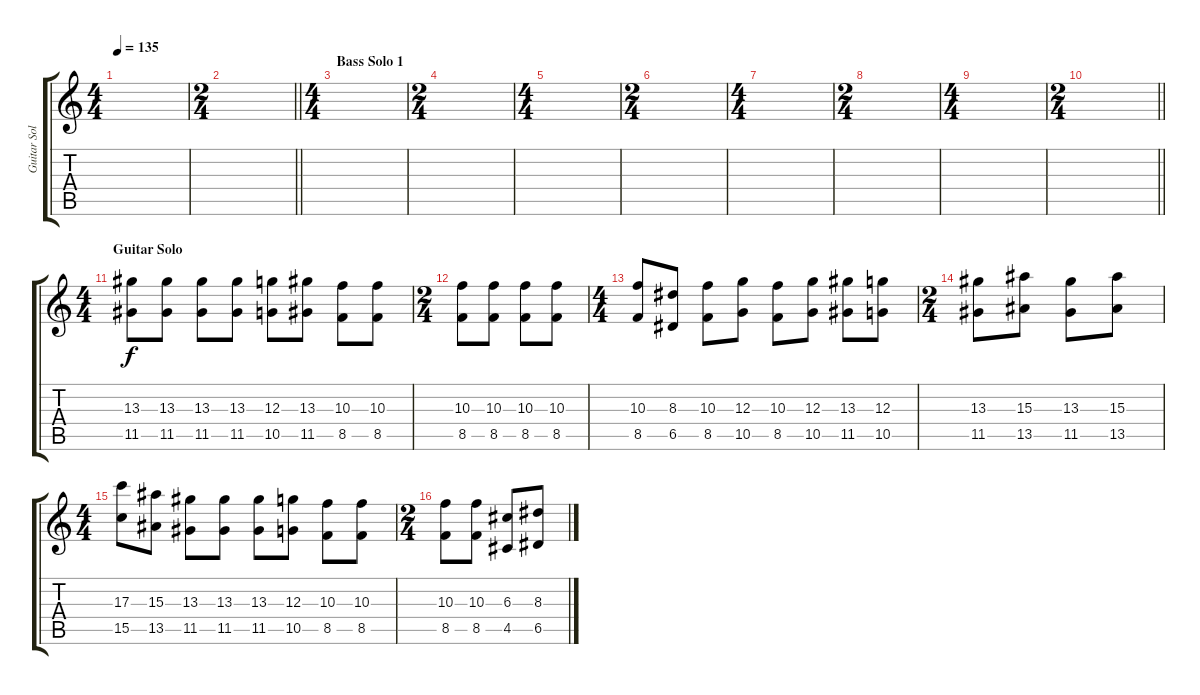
\track ("Guitar Solo" "Guitar Sol") {instrument distortionguitar}
\staff {score tabs}
\tuning (E4 B3 G3 D3 A2 E2) {hide}
\ts (4 4)
\tempo 135
\clef g2
\ks c
|
\ts (2 4)
\barLineRight lightlight
|
\ts (4 4)
\section ("" "Bass Solo 1")
|
\ts (2 4)
|
\ts (4 4)
|
\ts (2 4)
|
\ts (4 4)
|
\ts (2 4)
|
\ts (4 4)
|
\ts (2 4)
\barLineRight lightlight
|
\ts (4 4)
\section ("" "Guitar Solo")
(13.3 11.5).8 (13.3 11.5).8 (13.3 11.5).8 (13.3 11.5).8 (12.3 10.5).8 (13.3 11.5).8 (10.3 8.5).8 (10.3 8.5).8 |
\ts (2 4)
(10.3 8.5).8 (10.3 8.5).8 (10.3 8.5).8 (10.3 8.5).8 |
\ts (4 4)
(10.3 8.5).8 (8.3 6.5).8 (10.3 8.5).8 (12.3 10.5).8 (10.3 8.5).8 (12.3 10.5).8 (13.3 11.5).8 (12.3 10.5).8 |
\ts (2 4)
(13.3 11.5).8 (15.3 13.5).8 (13.3 11.5).8 (15.3 13.5).8 |
\ts (4 4)
(17.3 15.5).8 (15.3 13.5).8 (13.3 11.5).8 (13.3 11.5).8 (13.3 11.5).8 (12.3 10.5).8 (10.3 8.5).8 (10.3 8.5).8 |
\ts (2 4)
(10.3 8.5).8 (10.3 8.5).8 (6.3 4.5).8 (8.3 6.5).8
